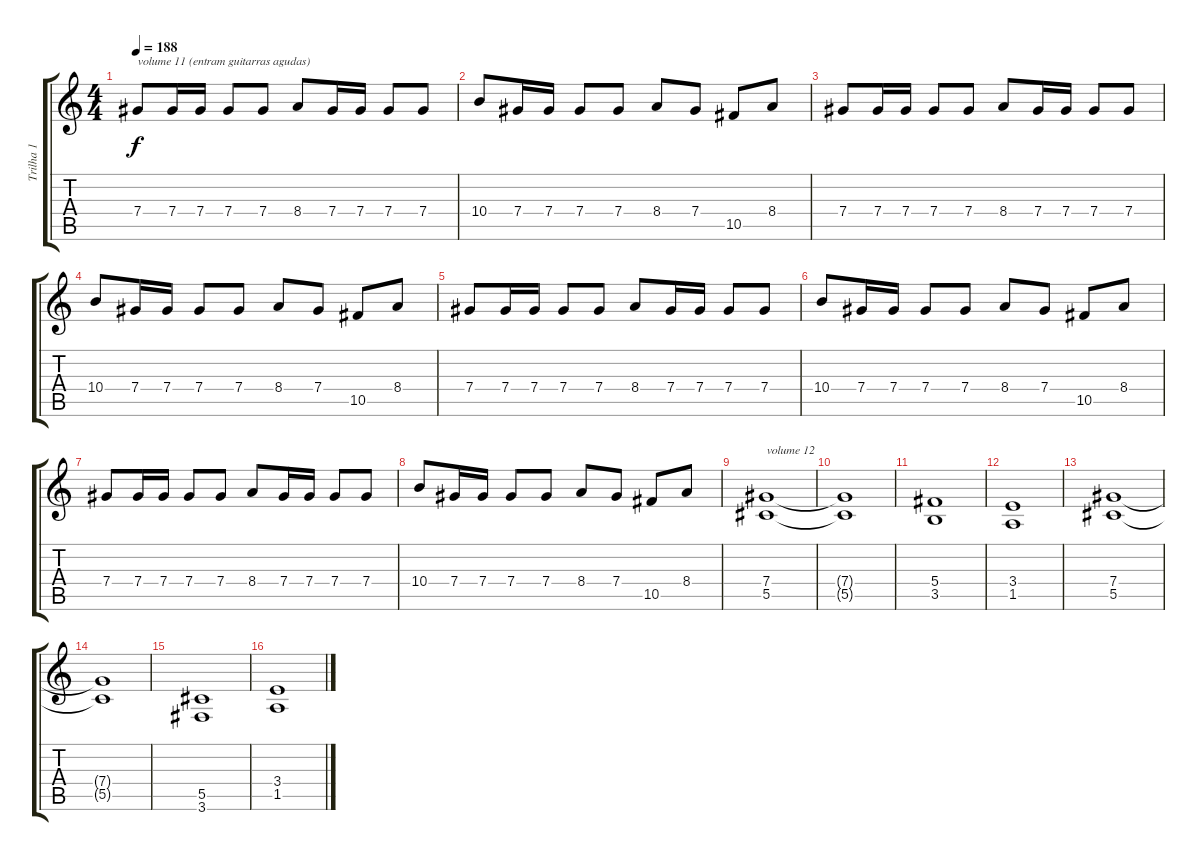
\track ("Trilha 1" "Trilha 1") {instrument overdrivenguitar}
\staff {score tabs}
\tuning (Eb4 Bb3 Gb3 Db3 Ab2 Eb2) {hide}
\ts (4 4)
\tempo 188
\clef g2
\ks c
7.4.8{txt "volume 11 (entram guitarras agudas)" dy f volume 11} 7.4.16 7.4.16 7.4.8 7.4.8 8.4.8 7.4.16 7.4.16 7.4.8 7.4.8 |
10.4.8 7.4.16 7.4.16 7.4.8 7.4.8 8.4.8 7.4.8 10.5.8 8.4.8 |
7.4.8 7.4.16 7.4.16 7.4.8 7.4.8 8.4.8 7.4.16 7.4.16 7.4.8 7.4.8 |
10.4.8 7.4.16 7.4.16 7.4.8 7.4.8 8.4.8 7.4.8 10.5.8 8.4.8 |
7.4.8 7.4.16 7.4.16 7.4.8 7.4.8 8.4.8 7.4.16 7.4.16 7.4.8 7.4.8 |
10.4.8 7.4.16 7.4.16 7.4.8 7.4.8 8.4.8 7.4.8 10.5.8 8.4.8 |
7.4.8 7.4.16 7.4.16 7.4.8 7.4.8 8.4.8 7.4.16 7.4.16 7.4.8 7.4.8 |
10.4.8 7.4.16 7.4.16 7.4.8 7.4.8 8.4.8 7.4.8 10.5.8 8.4.8 |
(7.4 5.5).1{txt "volume 12" volume 12} |
(7.4{t} 5.5{t}).1 |
(5.4 3.5).1 |
(3.4 1.5).1 |
(7.4 5.5).1 |
(7.4{t} 5.5{t}).1 |
(5.5 3.6).1 |
(3.4 1.5).1
